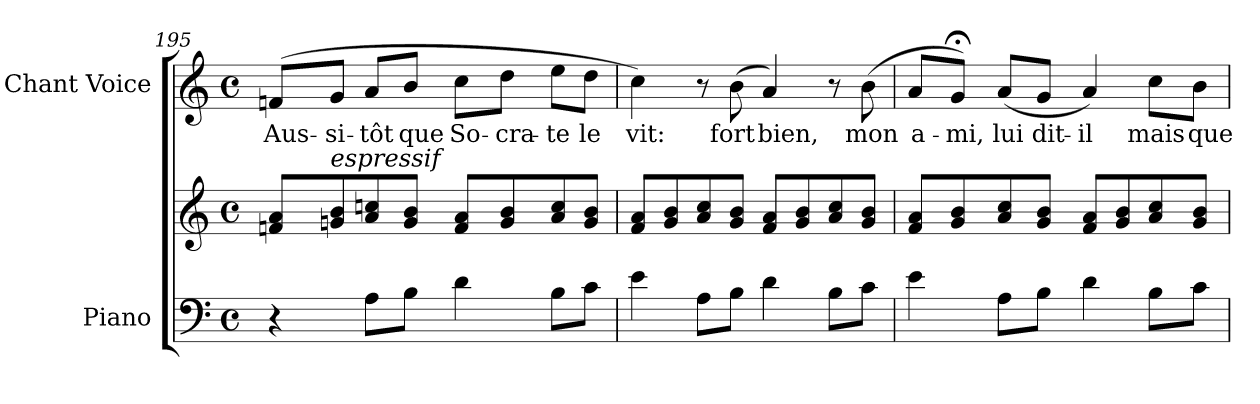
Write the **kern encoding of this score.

**kern	**kern	**kern	**text
*part2	*part2	*part1	*part1
*staff3	*staff2	*staff1	*staff1
*I"Piano	*	*I"Chant Voice	*
*I'Pno	*	*	*
*clefF4	*clefG2	*clefG2	*
*k[]	*k[]	*k[]	*
*M4/4	*M4/4	*M4/4	*
*met(c)	*met(c)	*met(c)	*
=195	=195	=195	=195
4r	8fni/ 8a/L	(>8fni/L	Aus-
!	!LO:TX:i:t=espressif	!	!
.	8gni/ 8b/	8g/J	-si-
8A\L	8a/ 8ccni/	8a/L	-tôt
8B\J	8g/ 8b/J	8b/J	que
4d\	8f/ 8a/L	8cc\L	So-
.	8g/ 8b/	8dd\J	-cra-
8B\L	8a/ 8cc/	8ee\L	-te
8c\J	8g/ 8b/J	8dd\J	le
=196	=196	=196	=196
4e\	8f/ 8a/L	4cc\)	vit:
.	8g/ 8b/	.	.
8A\L	8a/ 8cc/	8r	.
8B\J	8g/ 8b/J	(>8b\	fort
4d\	8f/ 8a/L	4a/)	bien,
.	8g/ 8b/	.	.
8B\L	8a/ 8cc/	8r	.
8c\J	8g/ 8b/J	(>8b\	mon
=197	=197	=197	=197
4e\	8f/ 8a/L	8a/L	a-
.	8g/ 8b/	8g;</J)	-mi,
8A\L	8a/ 8cc/	(>8a/L	lui
8B\J	8g/ 8b/J	8g/J	dit-
4d\	8f/ 8a/L	4a/)	-il
.	8g/ 8b/	.	.
8B\L	8a/ 8cc/	8cc\L	mais
8c\J	8g/ 8b/J	8b\J	que
=	=	=	=
*-	*-	*-	*-
